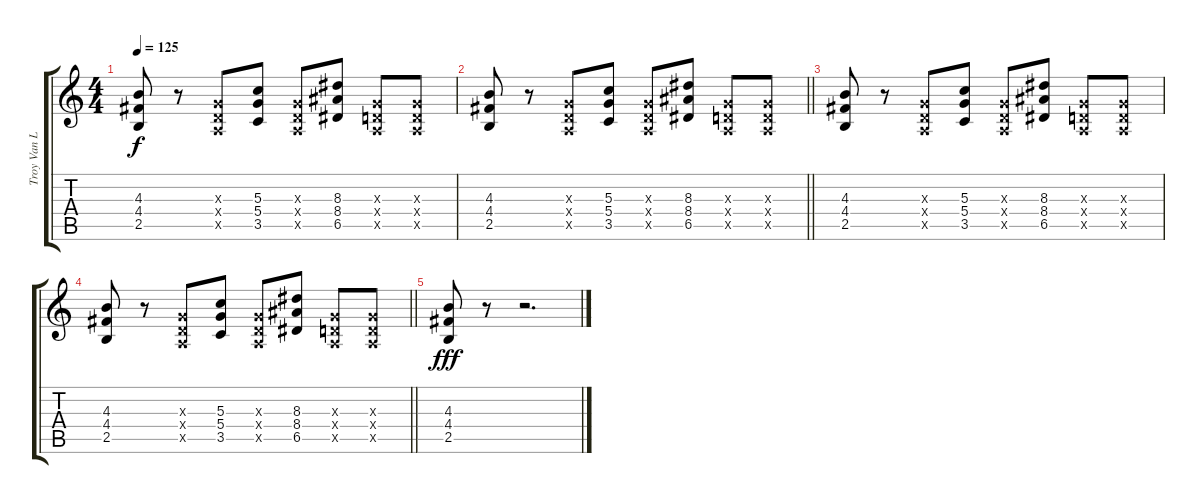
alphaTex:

\track ("Troy Van Leeuwen" "Troy Van L") {instrument distortionguitar}
\staff {score tabs}
\tuning (E4 B3 G3 D3 A2 E2) {hide}
\ts (4 4)
\tempo 125
\clef g2
\ks c
(4.3 4.4 2.5).8{dy f} r.8 (0.3{x} 0.4{x} 0.5{x}).8 (5.3 5.4 3.5).8 (0.3{x} 0.4{x} 0.5{x}).8 (8.3 8.4 6.5).8 (0.3{x} 0.4{x} 0.5{x}).8 (0.3{x} 0.4{x} 0.5{x}).8 |
\barLineRight lightlight
(4.3 4.4 2.5).8 r.8 (0.3{x} 0.4{x} 0.5{x}).8 (5.3 5.4 3.5).8 (0.3{x} 0.4{x} 0.5{x}).8 (8.3 8.4 6.5).8 (0.3{x} 0.4{x} 0.5{x}).8 (0.3{x} 0.4{x} 0.5{x}).8 |
(4.3 4.4 2.5).8 r.8 (0.3{x} 0.4{x} 0.5{x}).8 (5.3 5.4 3.5).8 (0.3{x} 0.4{x} 0.5{x}).8 (8.3 8.4 6.5).8 (0.3{x} 0.4{x} 0.5{x}).8 (0.3{x} 0.4{x} 0.5{x}).8 |
\barLineRight lightlight
(4.3 4.4 2.5).8 r.8 (0.3{x} 0.4{x} 0.5{x}).8 (5.3 5.4 3.5).8 (0.3{x} 0.4{x} 0.5{x}).8 (8.3 8.4 6.5).8 (0.3{x} 0.4{x} 0.5{x}).8 (0.3{x} 0.4{x} 0.5{x}).8 |
(4.3 4.4 2.5).8{dy fff} r.8 r.2{d}
